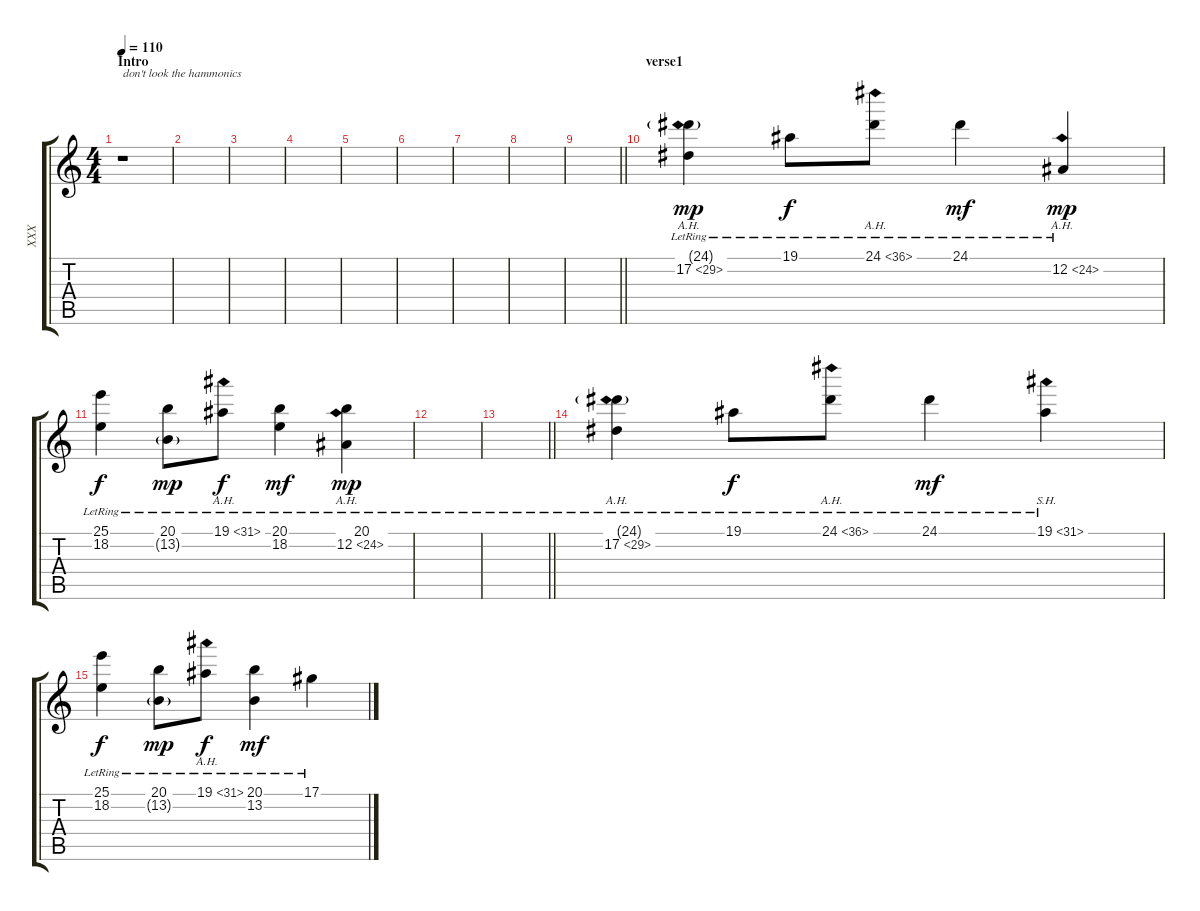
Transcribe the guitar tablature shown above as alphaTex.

\track ("XXX" "XXX") {instrument celesta}
\staff {score tabs}
\tuning (Eb4 Bb3 Gb3 Db3 Ab2 Db2) {hide}
\ts (4 4)
\section ("" "Intro")
\tempo 110
\clef g2
\ks c
r.1{txt "don't look the hammonics" dy mp instrument celesta} |
|
|
|
|
|
|
|
\barLineRight lightlight
|
\section ("" "verse1")
(24.1{g lr} 17.2{ah 12 lr}).4 19.1{lr}.8{dy f} 24.1{ah 12 lr}.8 24.1{lr}.4{dy mf} 12.2{ah 12 lr}.4{dy mp} |
(25.1{lr} 18.2{lr}).4{dy f} (20.1{lr} 13.2{g}).8{dy mp} 19.1{ah 12 lr}.8{dy f} (20.1{lr} 18.2).4{dy mf} (20.1 12.2{ah 12 lr}).4{dy mp} |
|
\barLineRight lightlight
|
(24.1{g lr} 17.2{ah 12 lr}).4 19.1{lr}.8{dy f} 24.1{ah 12 lr}.8 24.1{lr}.4{dy mf} 19.1{sh 12 lr}.4 |
(25.1{lr} 18.2{lr}).4{dy f} (20.1{lr} 13.2{g}).8{dy mp} 19.1{ah 12 lr}.8{dy f} (20.1 13.2{lr}).4{dy mf} 17.1{lr}.4
